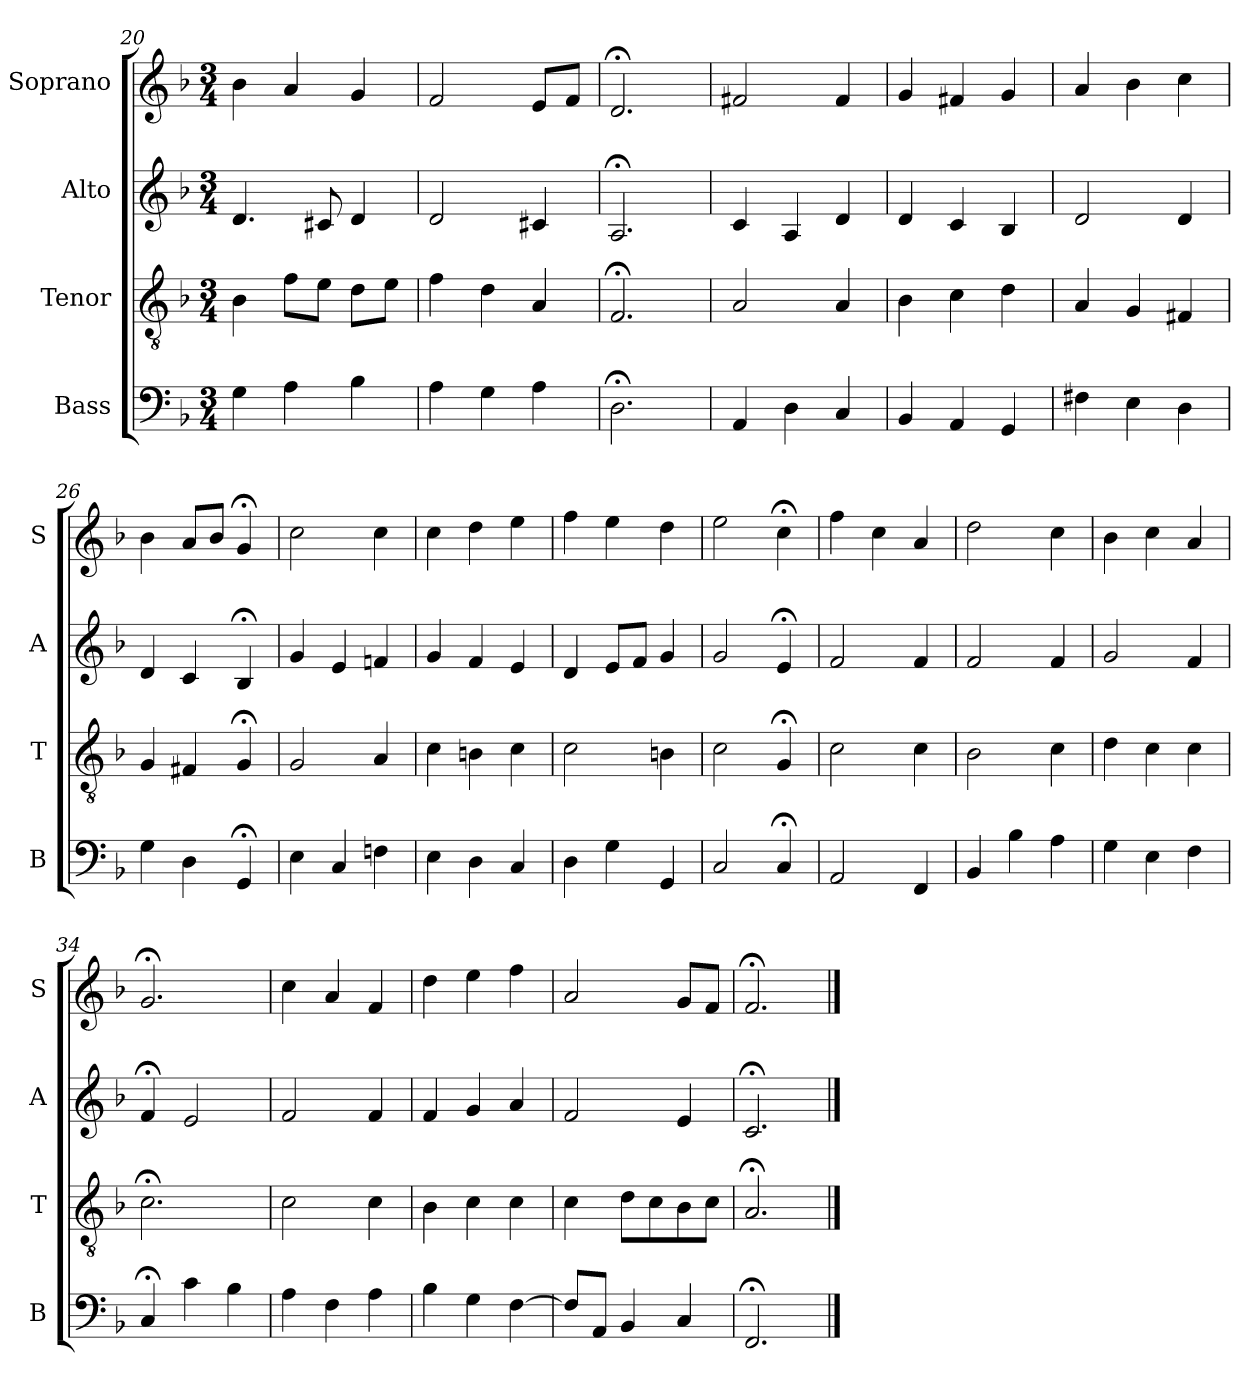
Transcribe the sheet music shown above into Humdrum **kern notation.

**kern	**kern	**kern	**kern
*part4	*part3	*part2	*part1
*staff4	*staff3	*staff2	*staff1
*I"Bass	*I"Tenor	*I"Alto	*I"Soprano
*I'B	*I'T	*I'A	*I'S
*clefF4	*clefGv2	*clefG2	*clefG2
*k[b-]	*k[b-]	*k[b-]	*k[b-]
*F:	*F:	*F:	*F:
*M3/4	*M3/4	*M3/4	*M3/4
=20	=20	=20	=20
4G	4B-	4.d	4b-
4A	8fL	.	4a
.	8eJ	8c#X	.
4B-	8dL	4d	4g
.	8eJ	.	.
=21	=21	=21	=21
4A	4f	2d	2f
4G	4d	.	.
4A	4A	4c#X	8eL
.	.	.	8fJ
=22	=22	=22	=22
2.D;<	2.F;<	2.A;<	2.d;<
=23	=23	=23	=23
4AA	2A	4c	2f#X
4D	.	4A	.
4Ci	4Ai	4di	4f#i
=24	=24	=24	=24
4BB-	4B-	4d	4g
4AA	4c	4c	4f#X
4GG	4d	4B-	4g
=25	=25	=25	=25
4F#X	4A	2d	4a
4E	4G	.	4b-
4D	4F#X	4d	4cc
=26	=26	=26	=26
4G	4G	4d	4b-
4D	4F#X	4c	8aL
.	.	.	8b-J
4GG;<	4G;<	4B-;<	4g;<
=27	=27	=27	=27
4E	2G	4g	2cc
4C	.	4e	.
4Fn	4A	4fn	4cc
=28	=28	=28	=28
4E	4c	4g	4cc
4D	4Bn	4f	4dd
4C	4c	4e	4ee
=29	=29	=29	=29
4D	2c	4d	4ff
4G	.	8eL	4ee
.	.	8fJ	.
4GG	4Bn	4g	4dd
=30	=30	=30	=30
2C	2c	2g	2ee
4C;<	4G;<	4e;<	4cc;<
=31	=31	=31	=31
2AA	2c	2f	4ff
.	.	.	4cc
4FF	4c	4f	4a
=32	=32	=32	=32
4BB-	2B-	2f	2dd
4B-	.	.	.
4A	4c	4f	4cc
=33	=33	=33	=33
4G	4d	2g	4b-
4E	4c	.	4cc
4F	4c	4f	4a
=34	=34	=34	=34
4C;<	2.c;<	4f;<	2.g;<
4c	.	2e	.
4B-	.	.	.
=35	=35	=35	=35
4A	2c	2f	4cc
4F	.	.	4a
4A	4c	4f	4f
=36	=36	=36	=36
4B-	4B-	4f	4dd
4G	4c	4g	4ee
[4F	4c	4a	4ff
=37	=37	=37	=37
8FL]	4c	2f	2a
8AAJ	.	.	.
4BB-	8dL	.	.
.	8c	.	.
4C	8B-	4e	8gL
.	8cJ	.	8fJ
=38	=38	=38	=38
2.FF;<	2.A;<	2.c;<	2.f;<
==	==	==	==
*-	*-	*-	*-
